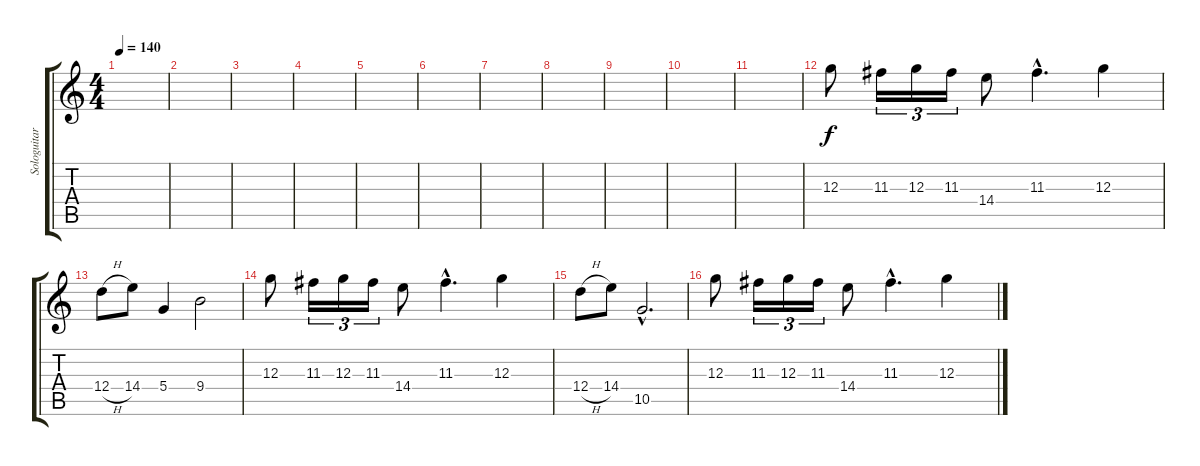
\track ("Sologuitar" "Sologuitar") {instrument overdrivenguitar}
\staff {score tabs}
\tuning (E4 B3 G3 D3 A2 E2) {hide}
\ts (4 4)
\tempo 140
\clef g2
\ks c
|
|
|
|
|
|
|
|
|
|
|
12.3.8 11.3.16{tu (3 2)} 12.3.16{tu (3 2)} 11.3.16{tu (3 2)} 14.4.8 11.3{hac}.4{d} 12.3.4 |
12.4{h}.8 14.4.8 5.4.4 9.4.2 |
12.3.8 11.3.16{tu (3 2)} 12.3.16{tu (3 2)} 11.3.16{tu (3 2)} 14.4.8 11.3{hac}.4{d} 12.3.4 |
12.4{h}.8 14.4.8 10.5{hac}.2{d} |
12.3.8 11.3.16{tu (3 2)} 12.3.16{tu (3 2)} 11.3.16{tu (3 2)} 14.4.8 11.3{hac}.4{d} 12.3.4
